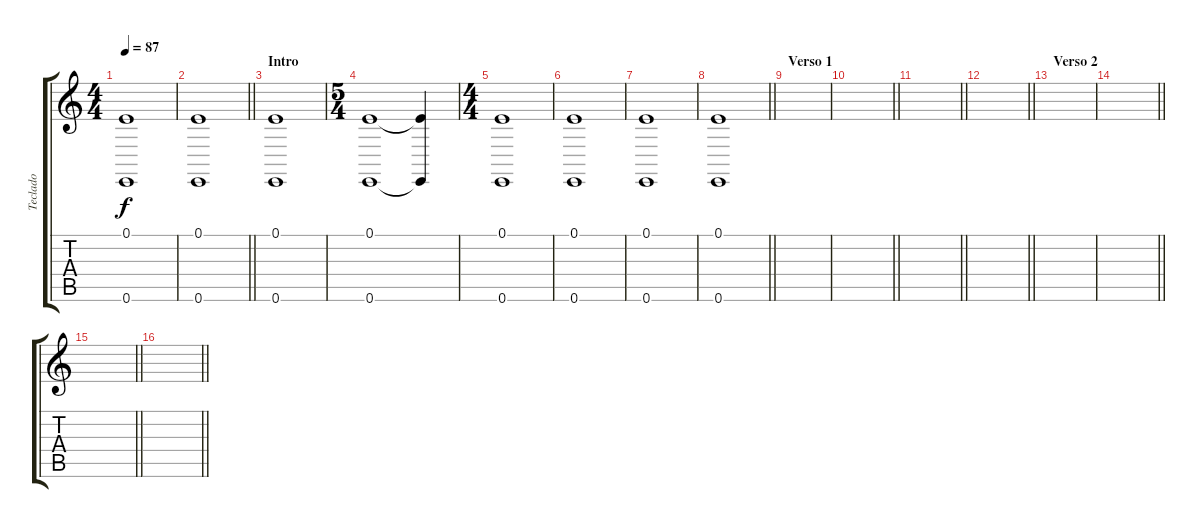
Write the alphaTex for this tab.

\track ("Teclado " "Teclado ") {instrument musicbox}
\staff {score tabs}
\tuning (E4 B3 G3 D3 A2 E2) {hide}
\ts (4 4)
\tempo 87
\clef g2
\ks c
(0.1 0.6).1{dy f instrument musicbox} |
\barLineRight lightlight
(0.1 0.6).1 |
\section ("" "Intro")
(0.1 0.6).1 |
\ts (5 4)
(0.1 0.6).1 (0.1{t} 0.6{t}).4 |
\ts (4 4)
(0.1 0.6).1 |
(0.1 0.6).1 |
(0.1 0.6).1 |
\barLineRight lightlight
(0.1 0.6).1 |
\section ("" "Verso 1")
|
\barLineRight lightlight
|
\barLineRight lightlight
|
\barLineRight lightlight
|
\section ("" "Verso 2")
|
\barLineRight lightlight
|
\barLineRight lightlight
|
\barLineRight lightlight
